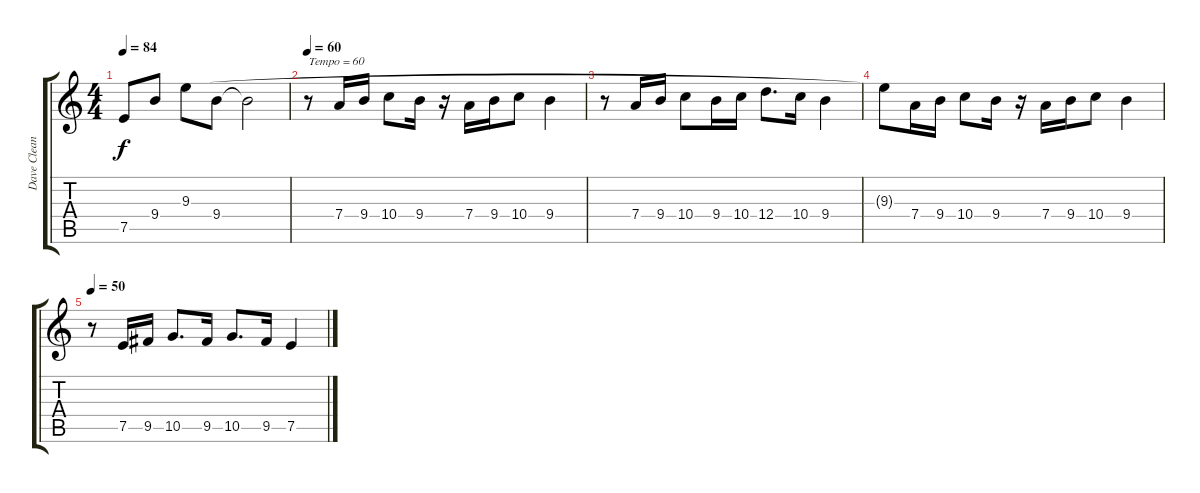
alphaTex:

\track ("Dave Clean" "Dave Clean") {instrument electricguitarclean}
\staff {score tabs}
\tuning (E4 B3 G3 D3 A2 E2) {hide}
\ts (4 4)
\tempo 84
\clef g2
\ks c
7.5.8{dy f} 9.4.8 9.3.8 9.4.8 9.4{t}.2 |
\tempo 60
r.8{txt "Tempo = 60"} 7.4.16 9.4.16 10.4.8 9.4.16 r.16 7.4.16 9.4.16 10.4.8 9.4.4 |
r.8 7.4.16 9.4.16 10.4.8 9.4.16 10.4.16 12.4.8{d} 10.4.16 9.4.4 |
9.3{t}.8 7.4.16 9.4.16 10.4.8 9.4.16 r.16 7.4.16 9.4.16 10.4.8 9.4.4 |
\tempo 50
r.8 7.5.16 9.5.16 10.5.8{d} 9.5.16 10.5.8{d} 9.5.16 7.5.4
